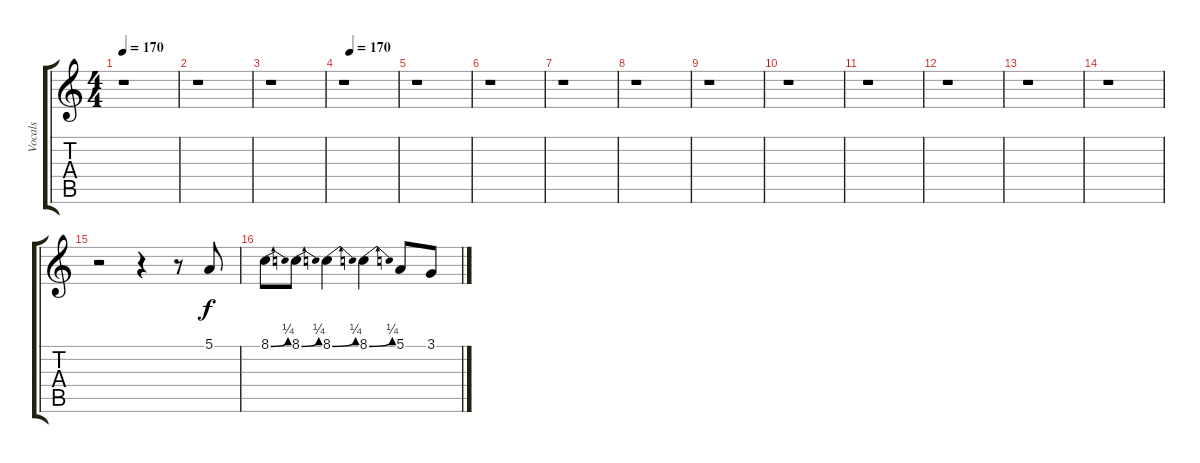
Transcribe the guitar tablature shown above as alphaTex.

\track ("Vocals" "Vocals") {instrument harmonica}
\staff {score tabs}
\tuning (E4 B3 G3 D3 A2 E2) {hide}
\ts (4 4)
\tempo 170
\tempo 90
\tempo 170
\clef g2
\ks c
r.1{dy f instrument harmonica} |
r.1 |
r.1 |
\tempo (170 0.125)
r.1 |
r.1 |
r.1 |
r.1 |
r.1 |
r.1 |
r.1 |
r.1 |
r.1 |
r.1 |
r.1 |
r.2 r.4 r.8 5.1.8 |
8.1{be (bend 0 0 60 1)}.8 8.1{be (bend 0 0 60 1)}.8 8.1{be (bend 0 0 60 1)}.4 8.1{be (bend 0 0 60 1)}.4 5.1.8 3.1.8
